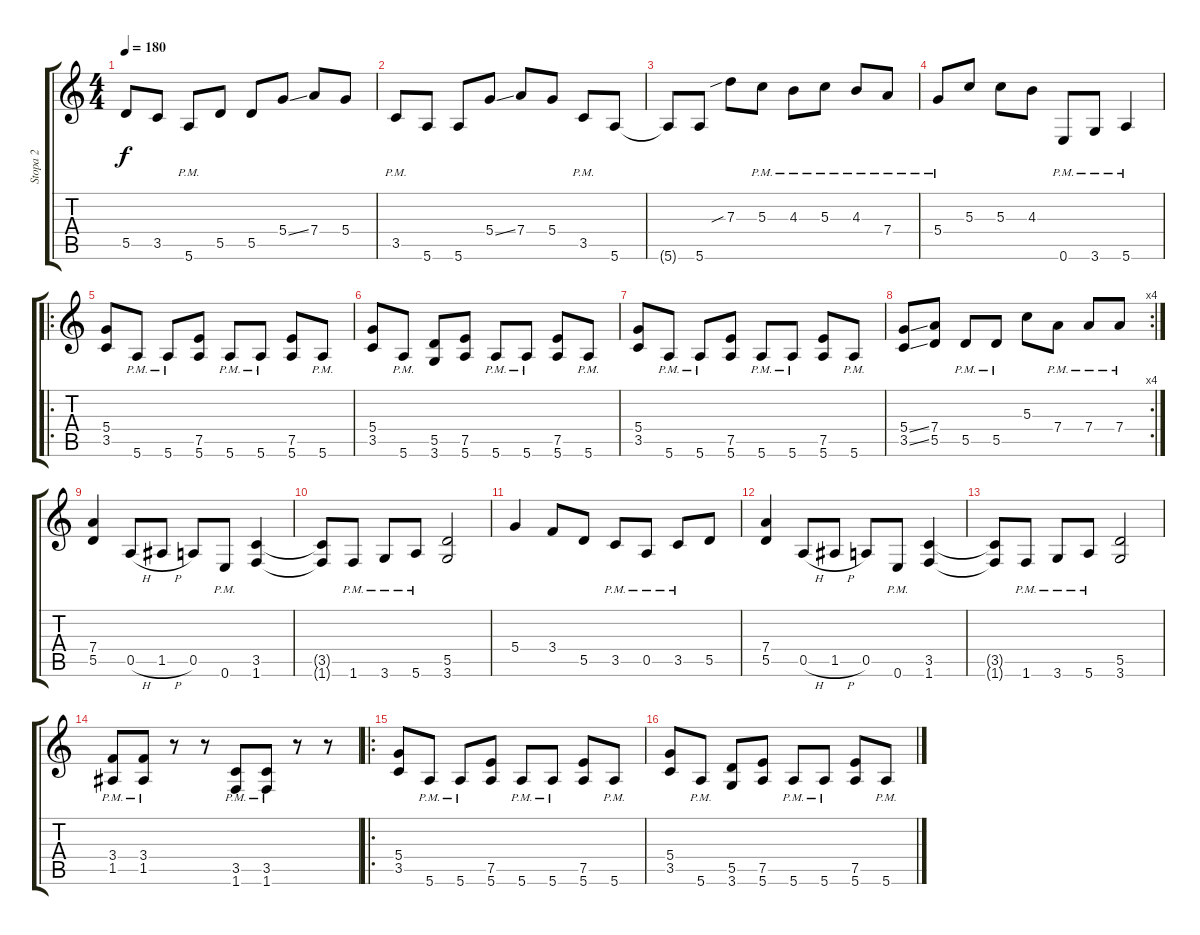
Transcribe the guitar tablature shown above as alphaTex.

\track ("Stopa 2" "Stopa 2") {instrument overdrivenguitar}
\staff {score tabs}
\tuning (E4 B3 G3 D3 A2 E2) {hide}
\ts (4 4)
\tempo 180
\clef g2
\ks c
5.5.8{dy f} 3.5.8 5.6{pm}.8 5.5.8 5.5.8 5.4{ss}.8 7.4.8 5.4.8 |
3.5{pm}.8 5.6.8 5.6.8 5.4{ss}.8 7.4.8 5.4.8 3.5{pm}.8 5.6.8 |
5.6{t}.8 5.6.8 7.3{sib}.8 5.3{pm}.8 4.3{pm}.8 5.3{pm}.8 4.3{pm}.8 7.4{pm}.8 |
5.4{pm}.8 5.3.8 5.3.8 4.3.8 0.6{pm}.8 3.6{pm}.8 5.6{pm}.4 |
\ro
(5.4 3.5).8 5.6{pm}.8 5.6{pm}.8 (7.5 5.6).8 5.6{pm}.8 5.6{pm}.8 (7.5 5.6).8 5.6{pm}.8 |
(5.4 3.5).8 5.6{pm}.8 (5.5 3.6).8 (7.5 5.6).8 5.6{pm}.8 5.6{pm}.8 (7.5 5.6).8 5.6{pm}.8 |
(5.4 3.5).8 5.6{pm}.8 5.6{pm}.8 (7.5 5.6).8 5.6{pm}.8 5.6{pm}.8 (7.5 5.6).8 5.6{pm}.8 |
\rc 4
(5.4{ss} 3.5{ss}).8 (7.4 5.5).8 5.5{pm}.8 5.5{pm}.8 5.3.8 7.4{pm}.8 7.4{pm}.8 7.4{pm}.8 |
(7.4 5.5).4 0.5{h}.8 1.5{h}.8 0.5.8 0.6{pm}.8 (3.5 1.6).4 |
(3.5{t} 1.6{t}).8 1.6{pm}.8 3.6{pm}.8 5.6{pm}.8 (5.5 3.6).2 |
5.4.4 3.4.8 5.5.8 3.5{pm}.8 0.5{pm}.8 3.5{pm}.8 5.5.8 |
(7.4 5.5).4 0.5{h}.8 1.5{h}.8 0.5.8 0.6{pm}.8 (3.5 1.6).4 |
(3.5{t} 1.6{t}).8 1.6{pm}.8 3.6{pm}.8 5.6{pm}.8 (5.5 3.6).2 |
(3.4{pm} 1.5{pm}).8 (3.4{pm} 1.5{pm}).8 r.8 r.8 (3.5{pm} 1.6{pm}).8 (3.5{pm} 1.6{pm}).8 r.8 r.8 |
\ro
(5.4 3.5).8 5.6{pm}.8 5.6{pm}.8 (7.5 5.6).8 5.6{pm}.8 5.6{pm}.8 (7.5 5.6).8 5.6{pm}.8 |
(5.4 3.5).8 5.6{pm}.8 (5.5 3.6).8 (7.5 5.6).8 5.6{pm}.8 5.6{pm}.8 (7.5 5.6).8 5.6{pm}.8
